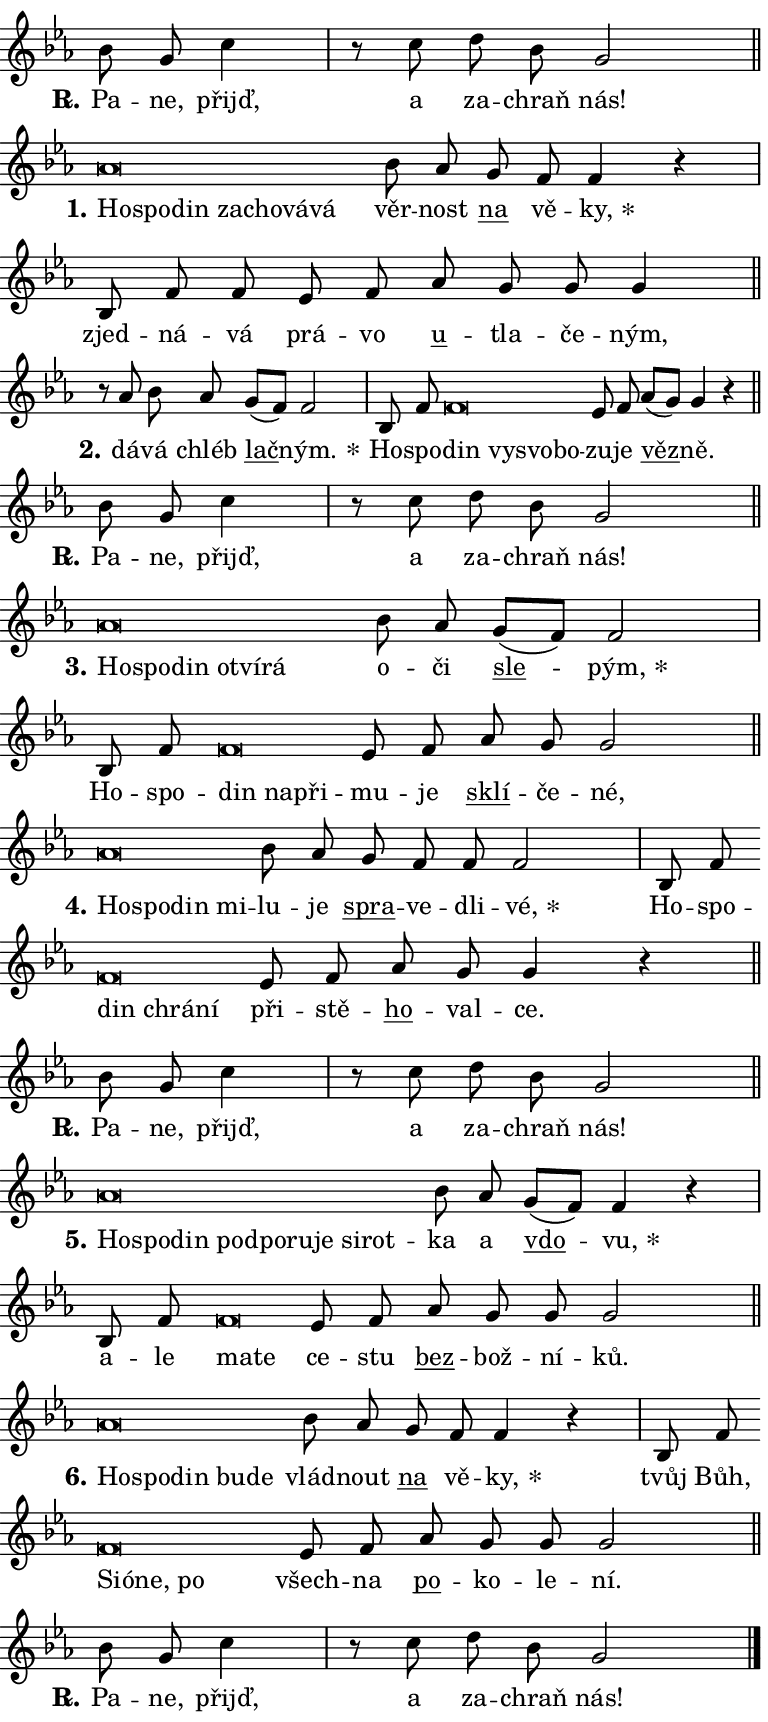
\version "2.24.0"
\header { tagline = "" }
\paper {
  indent = 0\cm
  top-margin = 0\cm
  right-margin = 0.13\cm % to fit lyric hyphens
  bottom-margin = 0\cm
  left-margin = 0\cm
  paper-width = 13\cm
  page-breaking = #ly:one-page-breaking
  system-system-spacing.basic-distance = #11
  score-system-spacing.basic-distance = #11
  ragged-last = ##f
}


%% Author: Thomas Morley
%% https://lists.gnu.org/archive/html/lilypond-user/2020-05/msg00002.html
#(define (line-position grob)
"Returns position of @var[grob} in current system:
   @code{'start}, if at first time-step
   @code{'end}, if at last time-step
   @code{'middle} otherwise
"
  (let* ((col (ly:item-get-column grob))
         (ln (ly:grob-object col 'left-neighbor))
         (rn (ly:grob-object col 'right-neighbor))
         (col-to-check-left (if (ly:grob? ln) ln col))
         (col-to-check-right (if (ly:grob? rn) rn col))
         (break-dir-left
           (and
             (ly:grob-property col-to-check-left 'non-musical #f)
             (ly:item-break-dir col-to-check-left)))
         (break-dir-right
           (and
             (ly:grob-property col-to-check-right 'non-musical #f)
             (ly:item-break-dir col-to-check-right))))
        (cond ((eqv? 1 break-dir-left) 'start)
              ((eqv? -1 break-dir-right) 'end)
              (else 'middle))))

#(define (tranparent-at-line-position vctor)
  (lambda (grob)
  "Relying on @code{line-position} select the relevant enry from @var{vctor}.
Used to determine transparency,"
    (case (line-position grob)
      ((end) (not (vector-ref vctor 0)))
      ((middle) (not (vector-ref vctor 1)))
      ((start) (not (vector-ref vctor 2))))))

noteHeadBreakVisibility =
#(define-music-function (break-visibility)(vector?)
"Makes @code{NoteHead}s transparent relying on @var{break-visibility}"
#{
  \override NoteHead.transparent =
    #(tranparent-at-line-position break-visibility)
#})

#(define delete-ledgers-for-transparent-note-heads
  (lambda (grob)
    "Reads whether a @code{NoteHead} is transparent.
If so this @code{NoteHead} is removed from @code{'note-heads} from
@var{grob}, which is supposed to be @code{LedgerLineSpanner}.
As a result ledgers are not printed for this @code{NoteHead}"
    (let* ((nhds-array (ly:grob-object grob 'note-heads))
           (nhds-list
             (if (ly:grob-array? nhds-array)
                 (ly:grob-array->list nhds-array)
                 '()))
           ;; Relies on the transparent-property being done before
           ;; Staff.LedgerLineSpanner.after-line-breaking is executed.
           ;; This is fragile ...
           (to-keep
             (remove
               (lambda (nhd)
                 (ly:grob-property nhd 'transparent #f))
               nhds-list)))
      ;; TODO find a better method to iterate over grob-arrays, similiar
      ;; to filter/remove etc for lists
      ;; For now rebuilt from scratch
      (set! (ly:grob-object grob 'note-heads)  '())
      (for-each
        (lambda (nhd)
          (ly:pointer-group-interface::add-grob grob 'note-heads nhd))
        to-keep))))

squashNotes = {
  \override NoteHead.X-extent = #'(-0.2 . 0.2)
  \override NoteHead.Y-extent = #'(-0.75 . 0)
  \override NoteHead.stencil =
    #(lambda (grob)
       (let ((pos (ly:grob-property grob 'staff-position)))
         (begin
           (if (< pos -7) (display "ERROR: Lower brevis then expected\n") (display ""))
           (if (<= pos -6) ly:text-interface::print ly:note-head::print))))
}
unSquashNotes = {
  \revert NoteHead.X-extent
  \revert NoteHead.Y-extent
  \revert NoteHead.stencil
}

hideNotes = \noteHeadBreakVisibility #begin-of-line-visible
unHideNotes = \noteHeadBreakVisibility #all-visible

% work-around for resetting accidentals
% https://lilypond.org/doc/v2.23/Documentation/notation/displaying-rhythms#unmetered-music
cadenzaMeasure = {
  \cadenzaOff
  \partial 1024 s1024
  \cadenzaOn
}

#(define-markup-command (accent layout props text) (markup?)
  "Underline accented syllable"
  (interpret-markup layout props
    #{\markup \override #'(offset . 4.3) \underline { #text }#}))

responsum = \markup \concat {
  "R" \hspace #-1.05 \path #0.1 #'((moveto 0 0.07) (lineto 0.9 0.8)) \hspace #0.05 "."
}

spaceSize = #0.6828661417322834 % exact space size for TeX Gyre Schola

\layout {
  \context {
    \Staff
    \remove "Time_signature_engraver"
    \override LedgerLineSpanner.after-line-breaking = #delete-ledgers-for-transparent-note-heads
  }
  \context {
    \Lyrics {
      \override LyricSpace.minimum-distance = \spaceSize
      \override LyricText.font-name = #"TeX Gyre Schola"
      \override LyricText.font-size = 1
      \override StanzaNumber.font-name = #"TeX Gyre Schola Bold"
      \override StanzaNumber.font-size = 1
    }
  }
  \context {
    \Score 
    \override NoteHead.text =
      #(lambda (grob) 
        (let ((pos (ly:grob-property grob 'staff-position)))
          #{\markup {
            \combine
              \halign #-0.55 \raise #(if (= pos -6) 0 0.5) \override #'(thickness . 2) \draw-line #'(3.2 . 0)
              \musicglyph "noteheads.sM1"
          }#}))
  }
}

% magnetic-lyrics.ily
%
%   written by
%     Jean Abou Samra <jean@abou-samra.fr>
%     Werner Lemberg <wl@gnu.org>
%
%   adapted by
%     Jiri Hon <jiri.hon@gmail.com>
%
% Version 2022-Apr-15

% https://www.mail-archive.com/lilypond-user@gnu.org/msg149350.html

#(define (Left_hyphen_pointer_engraver context)
   "Collect syllable-hyphen-syllable occurrences in lyrics and store
them in properties.  This engraver only looks to the left.  For
example, if the lyrics input is @code{foo -- bar}, it does the
following.

@itemize @bullet
@item
Set the @code{text} property of the @code{LyricHyphen} grob between
@q{foo} and @q{bar} to @code{foo}.

@item
Set the @code{left-hyphen} property of the @code{LyricText} grob with
text @q{foo} to the @code{LyricHyphen} grob between @q{foo} and
@q{bar}.
@end itemize

Use this auxiliary engraver in combination with the
@code{lyric-@/text::@/apply-@/magnetic-@/offset!} hook."
   (let ((hyphen #f)
         (text #f))
     (make-engraver
      (acknowledgers
       ((lyric-syllable-interface engraver grob source-engraver)
        (set! text grob)))
      (end-acknowledgers
       ((lyric-hyphen-interface engraver grob source-engraver)
        ;(when (not (grob::has-interface grob 'lyric-space-interface))
          (set! hyphen grob)));)
      ((stop-translation-timestep engraver)
       (when (and text hyphen)
         (ly:grob-set-object! text 'left-hyphen hyphen))
       (set! text #f)
       (set! hyphen #f)))))

#(define (lyric-text::apply-magnetic-offset! grob)
   "If the space between two syllables is less than the value in
property @code{LyricText@/.details@/.squash-threshold}, move the right
syllable to the left so that it gets concatenated with the left
syllable.

Use this function as a hook for
@code{LyricText@/.after-@/line-@/breaking} if the
@code{Left_@/hyphen_@/pointer_@/engraver} is active."
   (let ((hyphen (ly:grob-object grob 'left-hyphen #f)))
     (when hyphen
       (let ((left-text (ly:spanner-bound hyphen LEFT)))
         (when (grob::has-interface left-text 'lyric-syllable-interface)
           (let* ((common (ly:grob-common-refpoint grob left-text X))
                  (this-x-ext (ly:grob-extent grob common X))
                  (left-x-ext
                   (begin
                     ;; Trigger magnetism for left-text.
                     (ly:grob-property left-text 'after-line-breaking)
                     (ly:grob-extent left-text common X)))
                  ;; `delta` is the gap width between two syllables.
                  (delta (- (interval-start this-x-ext)
                            (interval-end left-x-ext)))
                  (details (ly:grob-property grob 'details))
                  (threshold (assoc-get 'squash-threshold details 0.2)))
             (when (< delta threshold)
               (let* (;; We have to manipulate the input text so that
                      ;; ligatures crossing syllable boundaries are not
                      ;; disabled.  For languages based on the Latin
                      ;; script this is essentially a beautification.
                      ;; However, for non-Western scripts it can be a
                      ;; necessity.
                      (lt (ly:grob-property left-text 'text))
                      (rt (ly:grob-property grob 'text))
                      (is-space (grob::has-interface hyphen 'lyric-space-interface))
                      (space (if is-space " " ""))
                      (extra-delta (if is-space spaceSize 0))
                      ;; Append new syllable.
                      (ltrt-space (if (and (string? lt) (string? rt))
                                (string-append lt space rt)
                                (make-concat-markup (list lt space rt))))
                      ;; Right-align `ltrt` to the right side.
                      (ltrt-space-markup (grob-interpret-markup
                               grob
                               (make-translate-markup
                                (cons (interval-length this-x-ext) 0)
                                (make-right-align-markup ltrt-space)))))
                 (begin
                   ;; Don't print `left-text`.
                   (ly:grob-set-property! left-text 'stencil #f)
                   ;; Set text and stencil (which holds all collected
                   ;; syllables so far) and shift it to the left.
                   (ly:grob-set-property! grob 'text ltrt-space)
                   (ly:grob-set-property! grob 'stencil ltrt-space-markup)
                   (ly:grob-translate-axis! grob (- (- delta extra-delta)) X))))))))))


#(define (lyric-hyphen::displace-bounds-first grob)
   ;; Make very sure this callback isn't triggered too early.
   (let ((left (ly:spanner-bound grob LEFT))
         (right (ly:spanner-bound grob RIGHT)))
     (ly:grob-property left 'after-line-breaking)
     (ly:grob-property right 'after-line-breaking)
     (ly:lyric-hyphen::print grob)))

squashThreshold = #0.4

\layout {
  \context {
    \Lyrics
    \consists #Left_hyphen_pointer_engraver
    \override LyricText.after-line-breaking =
      #lyric-text::apply-magnetic-offset!
    \override LyricHyphen.stencil = #lyric-hyphen::displace-bounds-first
    \override LyricText.details.squash-threshold = \squashThreshold
    \override LyricHyphen.minimum-distance = 0
    \override LyricHyphen.minimum-length = \squashThreshold
  }
}

squashText = \override LyricText.details.squash-threshold = 9999
unSquashText = \override LyricText.details.squash-threshold = \squashThreshold

leftText = \override LyricText.self-alignment-X = #LEFT
unLeftText = \revert LyricText.self-alignment-X

starOffset = #(lambda (grob) 
                (let ((x_offset (ly:self-alignment-interface::aligned-on-x-parent grob)))
                  (if (= x_offset 0) 0 (+ x_offset 1.2))))

star = #(define-music-function (syllable)(string?)
"Append star separator at the end of a syllable"
#{
  \once \override LyricText.X-offset = #starOffset
  \lyricmode { \markup {
    #syllable
    \override #'((font-name . "TeX Gyre Schola Bold")) \hspace #0.2 \lower #0.65 \larger "*"
  } }
#})

starAccent = #(define-music-function (syllable)(string?)
"Append star separator at the end of a syllable and make accent"
#{
  \once \override LyricText.X-offset = #starOffset
  \lyricmode { \markup {
    \accent #syllable
    \override #'((font-name . "TeX Gyre Schola Bold")) \hspace #0.2 \lower #0.65 \larger "*"
  } }
#})

breath = #(define-music-function (syllable)(string?)
"Append breathing indicator at the end of a syllable"
#{
  \lyricmode { \markup { #syllable "+" } }
#})

optionalBreath = #(define-music-function (syllable)(string?)
"Append optional breathing indicator at the end of a syllable"
#{
  \lyricmode { \markup { #syllable "(+)" } }
#})


\score {
    <<
        \new Voice = "melody" { \cadenzaOn \key es \major \relative { bes'8 g c4 \cadenzaMeasure \bar "|" r8 c d bes g2 \cadenzaMeasure \bar "||" \break } }
        \new Lyrics \lyricsto "melody" { \lyricmode { \set stanza = \responsum
Pa -- ne, přijď, a za -- chraň nás! } }
    >>
    \layout {}
}

\score {
    <<
        \new Voice = "melody" { \cadenzaOn \key es \major \relative { \squashNotes as'\breve*1/16 \hideNotes \breve*1/16 \bar "" \breve*1/16 \bar "" \breve*1/16 \bar "" \breve*1/16 \bar "" \breve*1/16 \breve*1/16 \bar "" \unHideNotes \unSquashNotes bes8 as \bar "" g f f4 r \cadenzaMeasure \bar "|" bes,8 f' f es8 f \bar "" as g g g4 \cadenzaMeasure \bar "||" \break } }
        \new Lyrics \lyricsto "melody" { \lyricmode { \set stanza = "1."
\leftText Ho -- \squashText spo -- din za -- cho -- vá -- vá \unLeftText \unSquashText věr -- nost \markup \accent na vě -- \star ky, zjed -- ná -- vá prá -- vo \markup \accent u -- tla -- če -- ným, } }
    >>
    \layout {}
}

\score {
    <<
        \new Voice = "melody" { \cadenzaOn \key es \major \relative { r8 as' bes8 as \bar "" g[( f)] f2 \cadenzaMeasure \bar "|" bes,8 f' \bar "" \squashNotes f\breve*1/16 \hideNotes \breve*1/16 \bar "" \breve*1/16 \breve*1/16 \bar "" \unHideNotes \unSquashNotes es8 f \bar "" as[( g)] g4 r \cadenzaMeasure \bar "||" \break } }
        \new Lyrics \lyricsto "melody" { \lyricmode { \set stanza = "2."
dá -- vá chléb \markup \accent lač -- \star ným. Ho -- spo -- \leftText din \squashText vy -- svo -- bo -- \unLeftText \unSquashText zu -- je \markup \accent věz -- ně. } }
    >>
    \layout {}
}

\score {
    <<
        \new Voice = "melody" { \cadenzaOn \key es \major \relative { bes'8 g c4 \cadenzaMeasure \bar "|" r8 c d bes g2 \cadenzaMeasure \bar "||" \break } }
        \new Lyrics \lyricsto "melody" { \lyricmode { \set stanza = \responsum
Pa -- ne, přijď, a za -- chraň nás! } }
    >>
    \layout {}
}

\score {
    <<
        \new Voice = "melody" { \cadenzaOn \key es \major \relative { \squashNotes as'\breve*1/16 \hideNotes \breve*1/16 \bar "" \breve*1/16 \bar "" \breve*1/16 \bar "" \breve*1/16 \breve*1/16 \bar "" \unHideNotes \unSquashNotes bes8 as \bar "" g[( f)] f2 \cadenzaMeasure \bar "|" bes,8 f' \bar "" \squashNotes f\breve*1/16 \hideNotes \breve*1/16 \breve*1/16 \bar "" \unHideNotes \unSquashNotes es8 f \bar "" as g g2 \cadenzaMeasure \bar "||" \break } }
        \new Lyrics \lyricsto "melody" { \lyricmode { \set stanza = "3."
\leftText Ho -- \squashText spo -- din o -- tví -- rá \unLeftText \unSquashText o -- či \markup \accent sle -- \star pým, Ho -- spo -- \leftText din \squashText na -- při -- \unLeftText \unSquashText mu -- je \markup \accent sklí -- če -- né, } }
    >>
    \layout {}
}

\score {
    <<
        \new Voice = "melody" { \cadenzaOn \key es \major \relative { \squashNotes as'\breve*1/16 \hideNotes \breve*1/16 \bar "" \breve*1/16 \breve*1/16 \bar "" \unHideNotes \unSquashNotes bes8 as \bar "" g f f f2 \cadenzaMeasure \bar "|" bes,8 f' \bar "" \squashNotes f\breve*1/16 \hideNotes \breve*1/16 \breve*1/16 \bar "" \unHideNotes \unSquashNotes es8 f \bar "" as g g4 r \cadenzaMeasure \bar "||" \break } }
        \new Lyrics \lyricsto "melody" { \lyricmode { \set stanza = "4."
\leftText Ho -- \squashText spo -- din mi -- \unLeftText \unSquashText lu -- je \markup \accent spra -- ve -- dli -- \star vé, Ho -- spo -- \leftText din \squashText chrá -- ní \unLeftText \unSquashText při -- stě -- \markup \accent ho -- val -- ce. } }
    >>
    \layout {}
}

\score {
    <<
        \new Voice = "melody" { \cadenzaOn \key es \major \relative { bes'8 g c4 \cadenzaMeasure \bar "|" r8 c d bes g2 \cadenzaMeasure \bar "||" \break } }
        \new Lyrics \lyricsto "melody" { \lyricmode { \set stanza = \responsum
Pa -- ne, přijď, a za -- chraň nás! } }
    >>
    \layout {}
}

\score {
    <<
        \new Voice = "melody" { \cadenzaOn \key es \major \relative { \squashNotes as'\breve*1/16 \hideNotes \breve*1/16 \bar "" \breve*1/16 \bar "" \breve*1/16 \bar "" \breve*1/16 \bar "" \breve*1/16 \bar "" \breve*1/16 \bar "" \breve*1/16 \breve*1/16 \bar "" \unHideNotes \unSquashNotes bes8 as \bar "" g[( f)] f4 r \cadenzaMeasure \bar "|" bes,8 f' \bar "" \squashNotes f\breve*1/16 \hideNotes \breve*1/16 \bar "" \unHideNotes \unSquashNotes es8 f \bar "" as g g g2 \cadenzaMeasure \bar "||" \break } }
        \new Lyrics \lyricsto "melody" { \lyricmode { \set stanza = "5."
\leftText Ho -- \squashText spo -- din pod -- po -- ru -- je si -- rot -- \unLeftText \unSquashText ka a \markup \accent vdo -- \star vu, a -- le \leftText ma -- \squashText te \unLeftText \unSquashText ce -- stu \markup \accent bez -- bož -- ní -- ků. } }
    >>
    \layout {}
}

\score {
    <<
        \new Voice = "melody" { \cadenzaOn \key es \major \relative { \squashNotes as'\breve*1/16 \hideNotes \breve*1/16 \bar "" \breve*1/16 \bar "" \breve*1/16 \breve*1/16 \bar "" \unHideNotes \unSquashNotes bes8 as \bar "" g f f4 r \cadenzaMeasure \bar "|" bes,8 f' \bar "" \squashNotes f\breve*1/16 \hideNotes \breve*1/16 \bar "" \breve*1/16 \breve*1/16 \bar "" \unHideNotes \unSquashNotes es8 f \bar "" as g g g2 \cadenzaMeasure \bar "||" \break } }
        \new Lyrics \lyricsto "melody" { \lyricmode { \set stanza = "6."
\leftText Ho -- \squashText spo -- din bu -- de \unLeftText \unSquashText vlád -- nout \markup \accent na vě -- \star ky, tvůj Bůh, \leftText Si -- \squashText ó -- ne, po \unLeftText \unSquashText všech -- na \markup \accent po -- ko -- le -- ní. } }
    >>
    \layout {}
}

\score {
    <<
        \new Voice = "melody" { \cadenzaOn \key es \major \relative { bes'8 g c4 \cadenzaMeasure \bar "|" r8 c d bes g2 \cadenzaMeasure \bar "||" \break } \bar "|." }
        \new Lyrics \lyricsto "melody" { \lyricmode { \set stanza = \responsum
Pa -- ne, přijď, a za -- chraň nás! } }
    >>
    \layout {}
}
